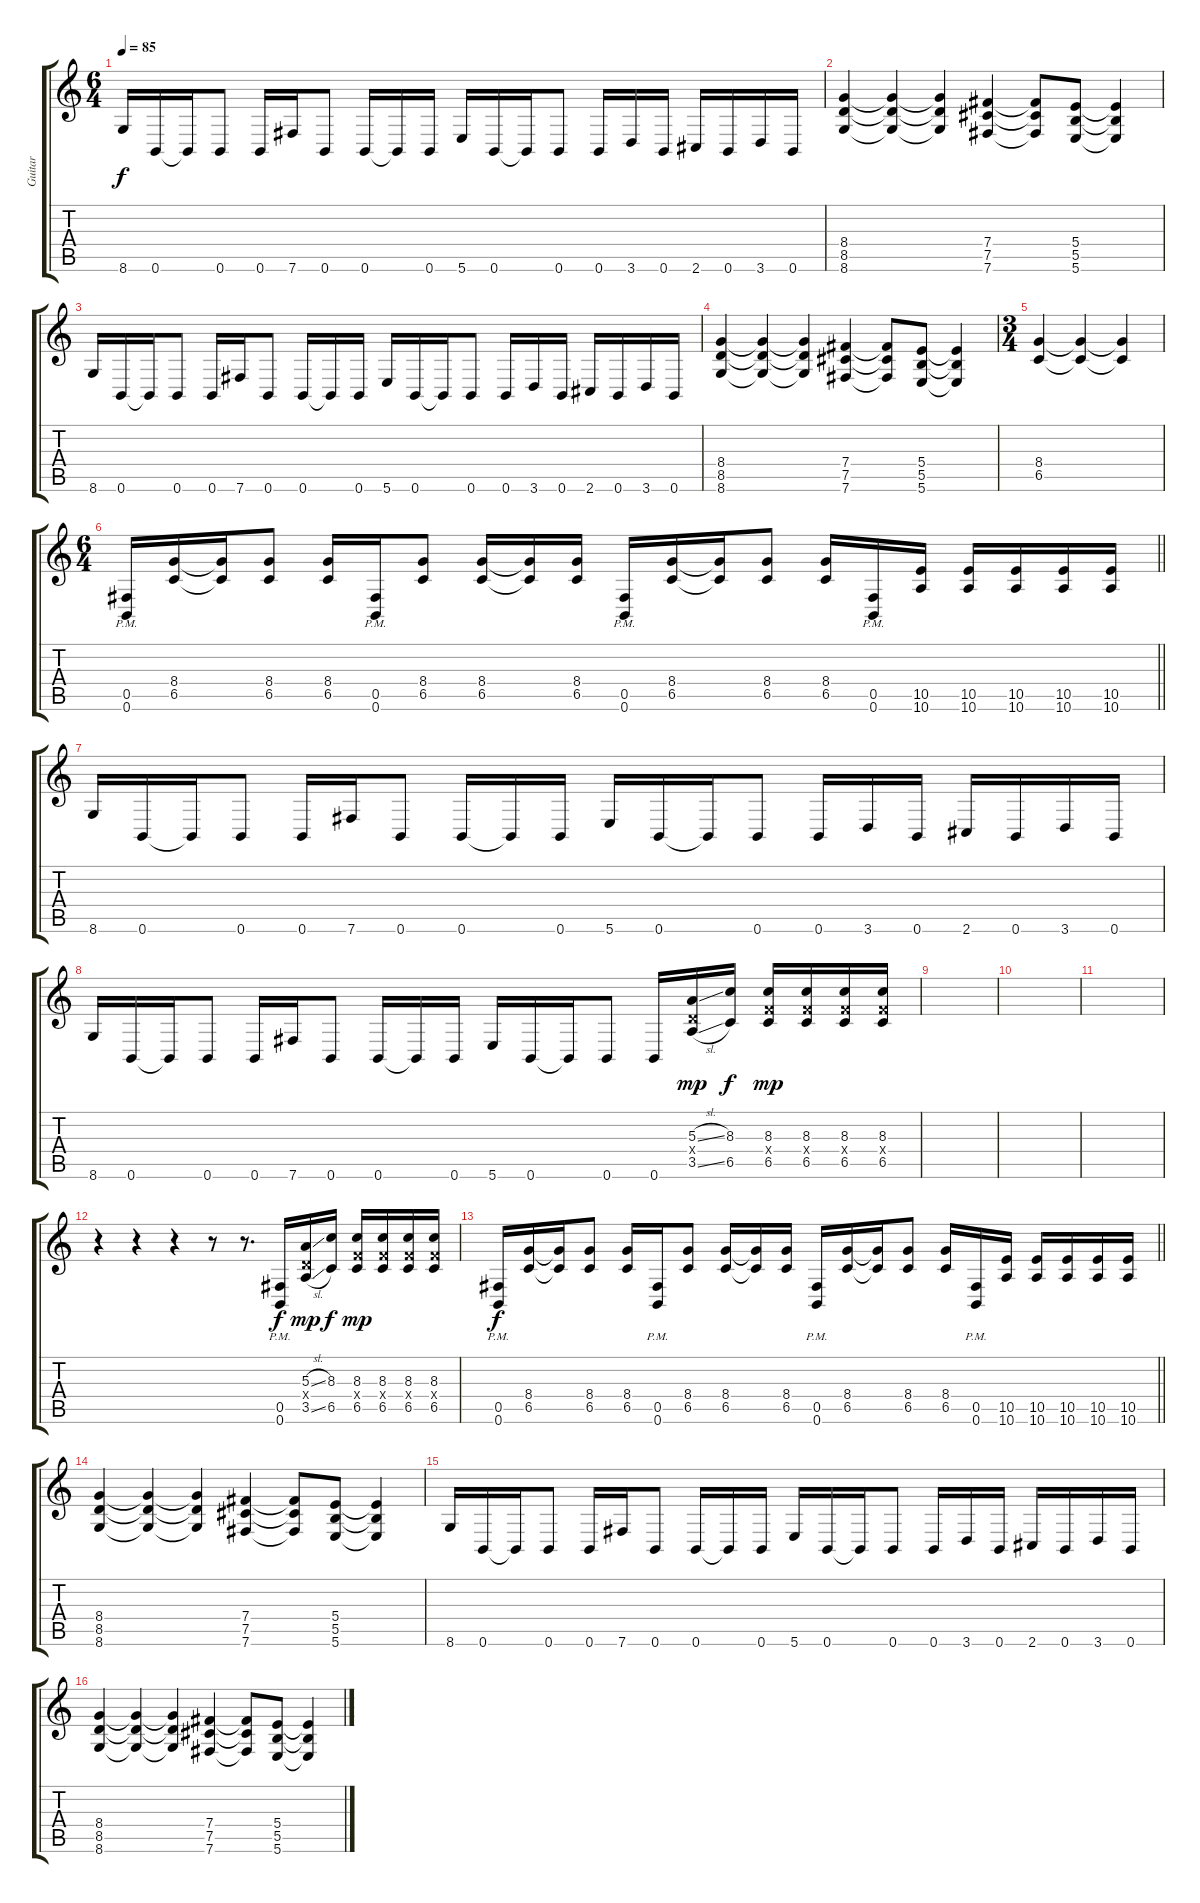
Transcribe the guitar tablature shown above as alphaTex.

\track ("Guitar" "Guitar") {instrument overdrivenguitar}
\staff {score tabs}
\tuning (Db4 Ab3 E3 B2 Gb2 B1) {hide}
\ts (6 4)
\tempo 85
\clef g2
\ks c
8.6.16{dy f} 0.6.16 0.6{t}.16 0.6.8 0.6.16 7.6.16 0.6.8 0.6.16 0.6{t}.16 0.6.16 5.6.16 0.6.16 0.6{t}.16 0.6.8 0.6.16 3.6.16 0.6.16 2.6.16 0.6.16 3.6.16 0.6.16 |
(8.4 8.5 8.6).4 (8.4{t} 8.5{t} 8.6{t}).4 (8.4{t} 8.5{t} 8.6{t}).4 (7.4 7.5 7.6).4 (7.4{t} 7.5{t} 7.6{t}).8 (5.4 5.5 5.6).8 (5.4{t} 5.5{t} 5.6{t}).4 |
8.6.16 0.6.16 0.6{t}.16 0.6.8 0.6.16 7.6.16 0.6.8 0.6.16 0.6{t}.16 0.6.16 5.6.16 0.6.16 0.6{t}.16 0.6.8 0.6.16 3.6.16 0.6.16 2.6.16 0.6.16 3.6.16 0.6.16 |
(8.4 8.5 8.6).4 (8.4{t} 8.5{t} 8.6{t}).4 (8.4{t} 8.5{t} 8.6{t}).4 (7.4 7.5 7.6).4 (7.4{t} 7.5{t} 7.6{t}).8 (5.4 5.5 5.6).8 (5.4{t} 5.5{t} 5.6{t}).4 |
\ts (3 4)
(8.4 6.5).4 (8.4{t} 6.5{t}).4 (8.4{t} 6.5{t}).4 |
\ts (6 4)
\barLineRight lightlight
(0.5{pm} 0.6{pm}).16 (8.4 6.5).16 (8.4{t} 6.5{t}).16 (8.4 6.5).8 (8.4 6.5).16 (0.5{pm} 0.6{pm}).16 (8.4 6.5).8 (8.4 6.5).16 (8.4{t} 6.5{t}).16 (8.4 6.5).16 (0.5{pm} 0.6{pm}).16 (8.4 6.5).16 (8.4{t} 6.5{t}).16 (8.4 6.5).8 (8.4 6.5).16 (0.5{pm} 0.6{pm}).16 (10.5 10.6).16 (10.5 10.6).16 (10.5 10.6).16 (10.5 10.6).16 (10.5 10.6).16 |
\section ("" "")
8.6.16 0.6.16 0.6{t}.16 0.6.8 0.6.16 7.6.16 0.6.8 0.6.16 0.6{t}.16 0.6.16 5.6.16 0.6.16 0.6{t}.16 0.6.8 0.6.16 3.6.16 0.6.16 2.6.16 0.6.16 3.6.16 0.6.16 |
8.6.16 0.6.16 0.6{t}.16 0.6.8 0.6.16 7.6.16 0.6.8 0.6.16 0.6{t}.16 0.6.16 5.6.16 0.6.16 0.6{t}.16 0.6.8 0.6.16 (5.3{sl} 3.4{x} 3.5{sl}).16{dy mp} (8.3 6.5).16{dy f} (8.3 6.4{x} 6.5).16{dy mp} (8.3 6.4{x} 6.5).16 (8.3 6.4{x} 6.5).16 (8.3 6.4{x} 6.5).16 |
|
|
|
r.4 r.4 r.4 r.8 r.8{d} (0.5{pm} 0.6{pm}).16{dy f} (5.3{sl} 3.4{x} 3.5{sl}).16{dy mp} (8.3 6.5).16{dy f} (8.3 6.4{x} 6.5).16{dy mp} (8.3 6.4{x} 6.5).16 (8.3 6.4{x} 6.5).16 (8.3 6.4{x} 6.5).16 |
\barLineRight lightlight
(0.5{pm} 0.6{pm}).16{dy f} (8.4 6.5).16 (8.4{t} 6.5{t}).16 (8.4 6.5).8 (8.4 6.5).16 (0.5{pm} 0.6{pm}).16 (8.4 6.5).8 (8.4 6.5).16 (8.4{t} 6.5{t}).16 (8.4 6.5).16 (0.5{pm} 0.6{pm}).16 (8.4 6.5).16 (8.4{t} 6.5{t}).16 (8.4 6.5).8 (8.4 6.5).16 (0.5{pm} 0.6{pm}).16 (10.5 10.6).16 (10.5 10.6).16 (10.5 10.6).16 (10.5 10.6).16 (10.5 10.6).16 |
\section ("" "")
(8.4 8.5 8.6).4 (8.4{t} 8.5{t} 8.6{t}).4 (8.4{t} 8.5{t} 8.6{t}).4 (7.4 7.5 7.6).4 (7.4{t} 7.5{t} 7.6{t}).8 (5.4 5.5 5.6).8 (5.4{t} 5.5{t} 5.6{t}).4 |
8.6.16 0.6.16 0.6{t}.16 0.6.8 0.6.16 7.6.16 0.6.8 0.6.16 0.6{t}.16 0.6.16 5.6.16 0.6.16 0.6{t}.16 0.6.8 0.6.16 3.6.16 0.6.16 2.6.16 0.6.16 3.6.16 0.6.16 |
(8.4 8.5 8.6).4 (8.4{t} 8.5{t} 8.6{t}).4 (8.4{t} 8.5{t} 8.6{t}).4 (7.4 7.5 7.6).4 (7.4{t} 7.5{t} 7.6{t}).8 (5.4 5.5 5.6).8 (5.4{t} 5.5{t} 5.6{t}).4
